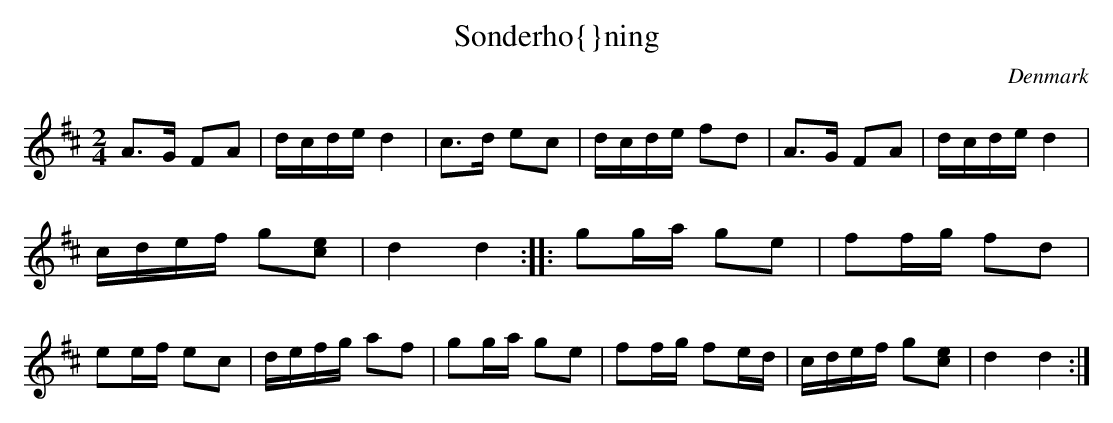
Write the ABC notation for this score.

X:1
T:Sonderh\o{}ning
O:Denmark
M:2/4
L:1/8
K:D
A>G FA | d/c/d/e/ d2 | c>d ec | d/c/d/e/ fd |\
A>G FA | d/c/d/e/ d2 | c/d/e/f/ g[ce] | d2d2 ::\
gg/a/ ge | ff/g/ fd | ee/f/ ec | d/e/f/g/ af |\
gg/a/ ge | ff/g/ fe/d/ | c/d/e/f/ g[ce] | d2 d2:|
